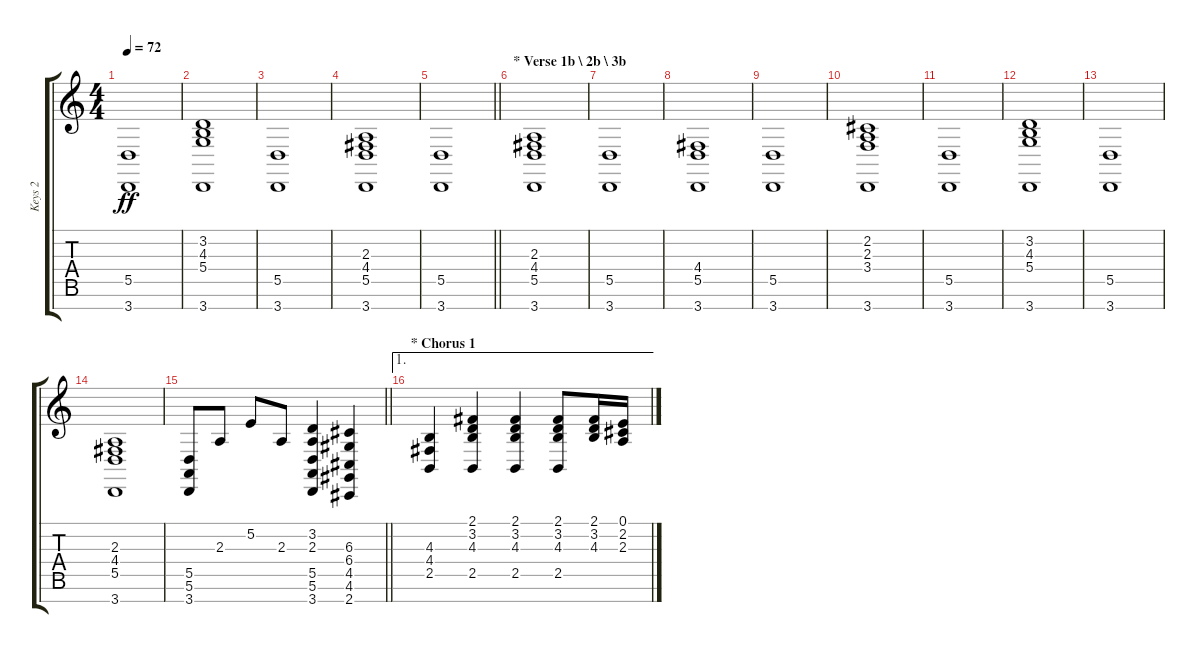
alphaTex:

\track ("Keys 2" "Keys 2") {instrument electricgrandpiano}
\staff {score tabs}
\tuning (E4 B3 G3 D3 A2 E2 B1) {hide}
\ts (4 4)
\tempo 72
\clef g2
\ks c
(5.5 3.7).1{dy ff} |
(3.2 4.3 5.4 3.7).1 |
(5.5 3.7).1 |
(2.3 4.4 5.5 3.7).1 |
\barLineRight lightlight
(5.5 3.7).1 |
\section ("" "* Verse 1b \\ 2b \\ 3b")
(2.3 4.4 5.5 3.7).1 |
(5.5 3.7).1 |
(4.4 5.5 3.7).1 |
(5.5 3.7).1 |
(2.2 2.3 3.4 3.7).1 |
(5.5 3.7).1 |
(3.2 4.3 5.4 3.7).1 |
(5.5 3.7).1 |
(2.3 4.4 5.5 3.7).1 |
\barLineRight lightlight
(5.5 5.6 3.7).8 2.3.8 5.2.8 2.3.8 (3.2 2.3 5.5 5.6 3.7).4 (6.3 6.4 4.5 4.6 2.7).4 |
\ae 1
\section ("" "* Chorus 1")
(4.3 4.4 2.5).4 (2.1 3.2 4.3 2.5).4 (2.1 3.2 4.3 2.5).4 (2.1 3.2 4.3 2.5).8 (2.1 3.2 4.3).16 (0.1 2.2 2.3).16
